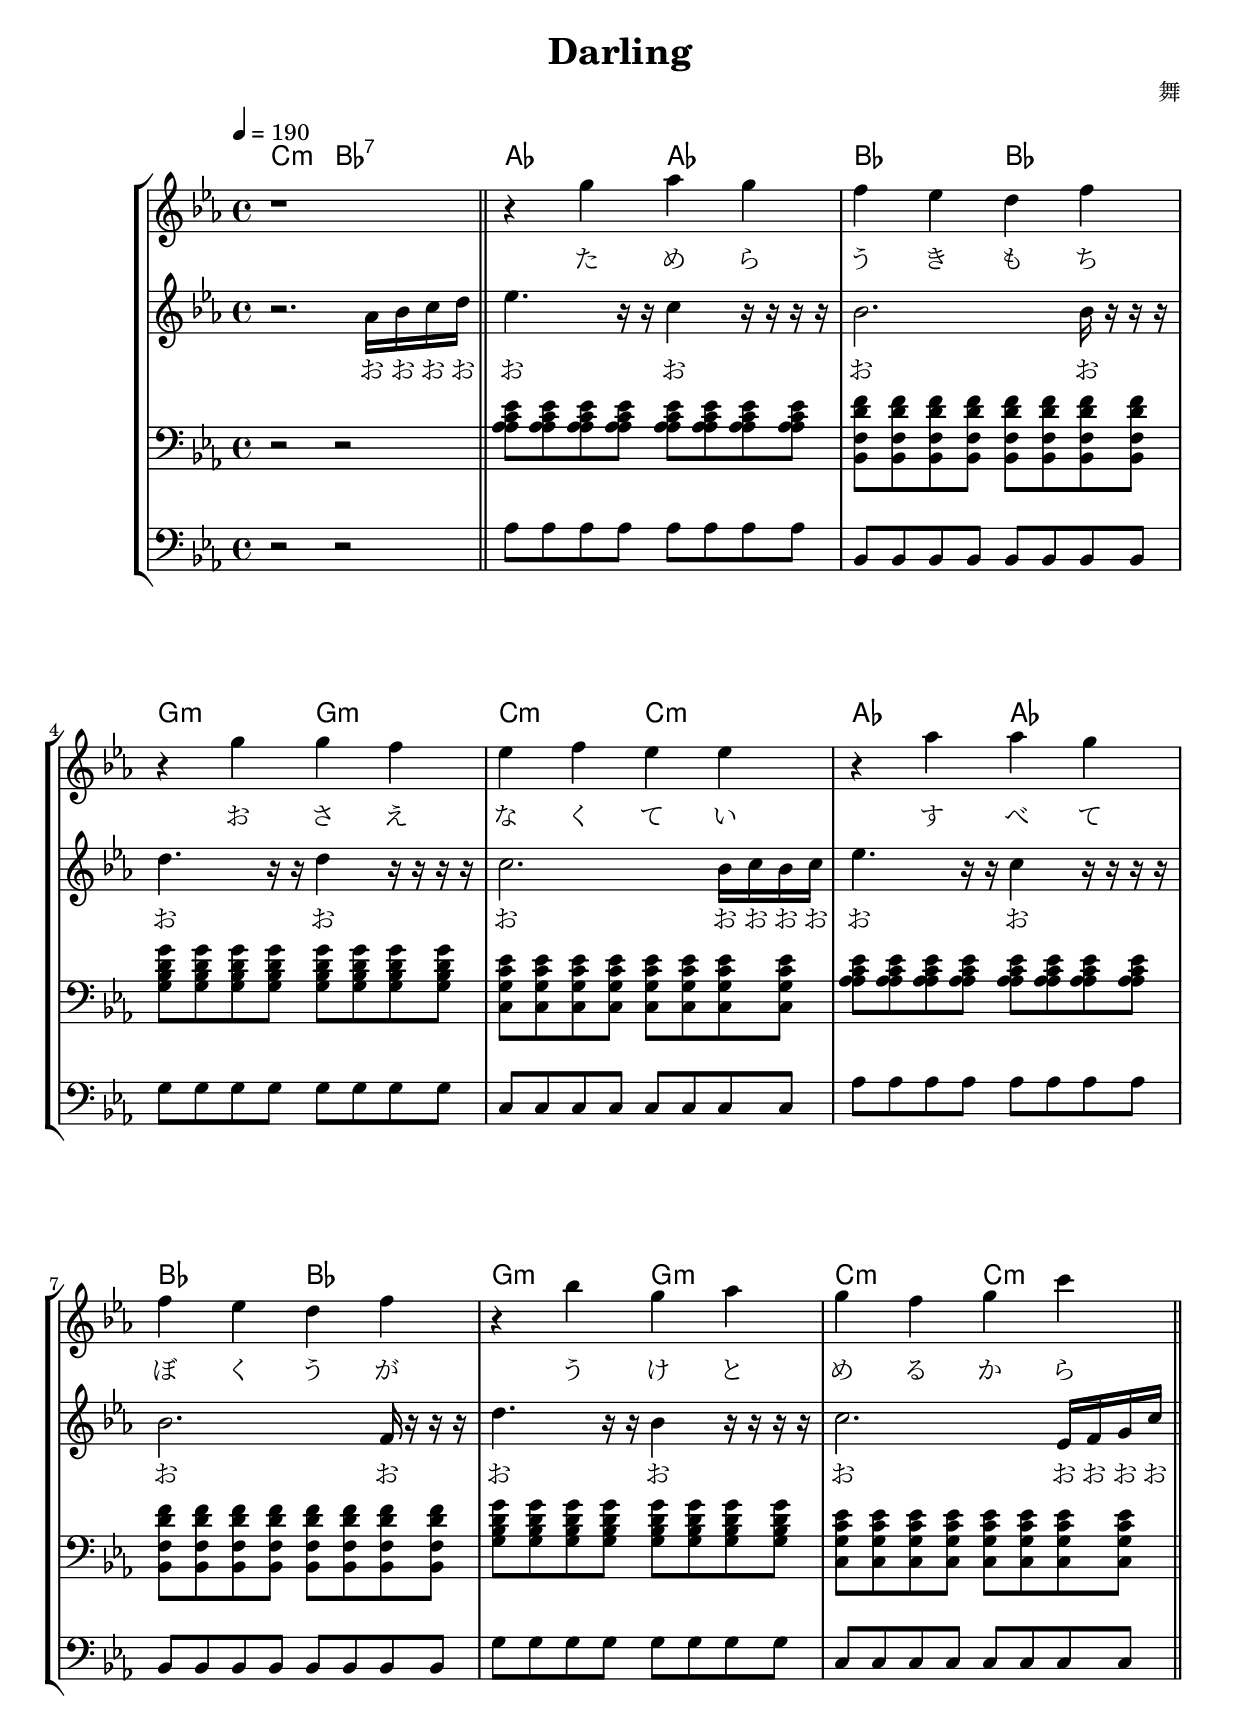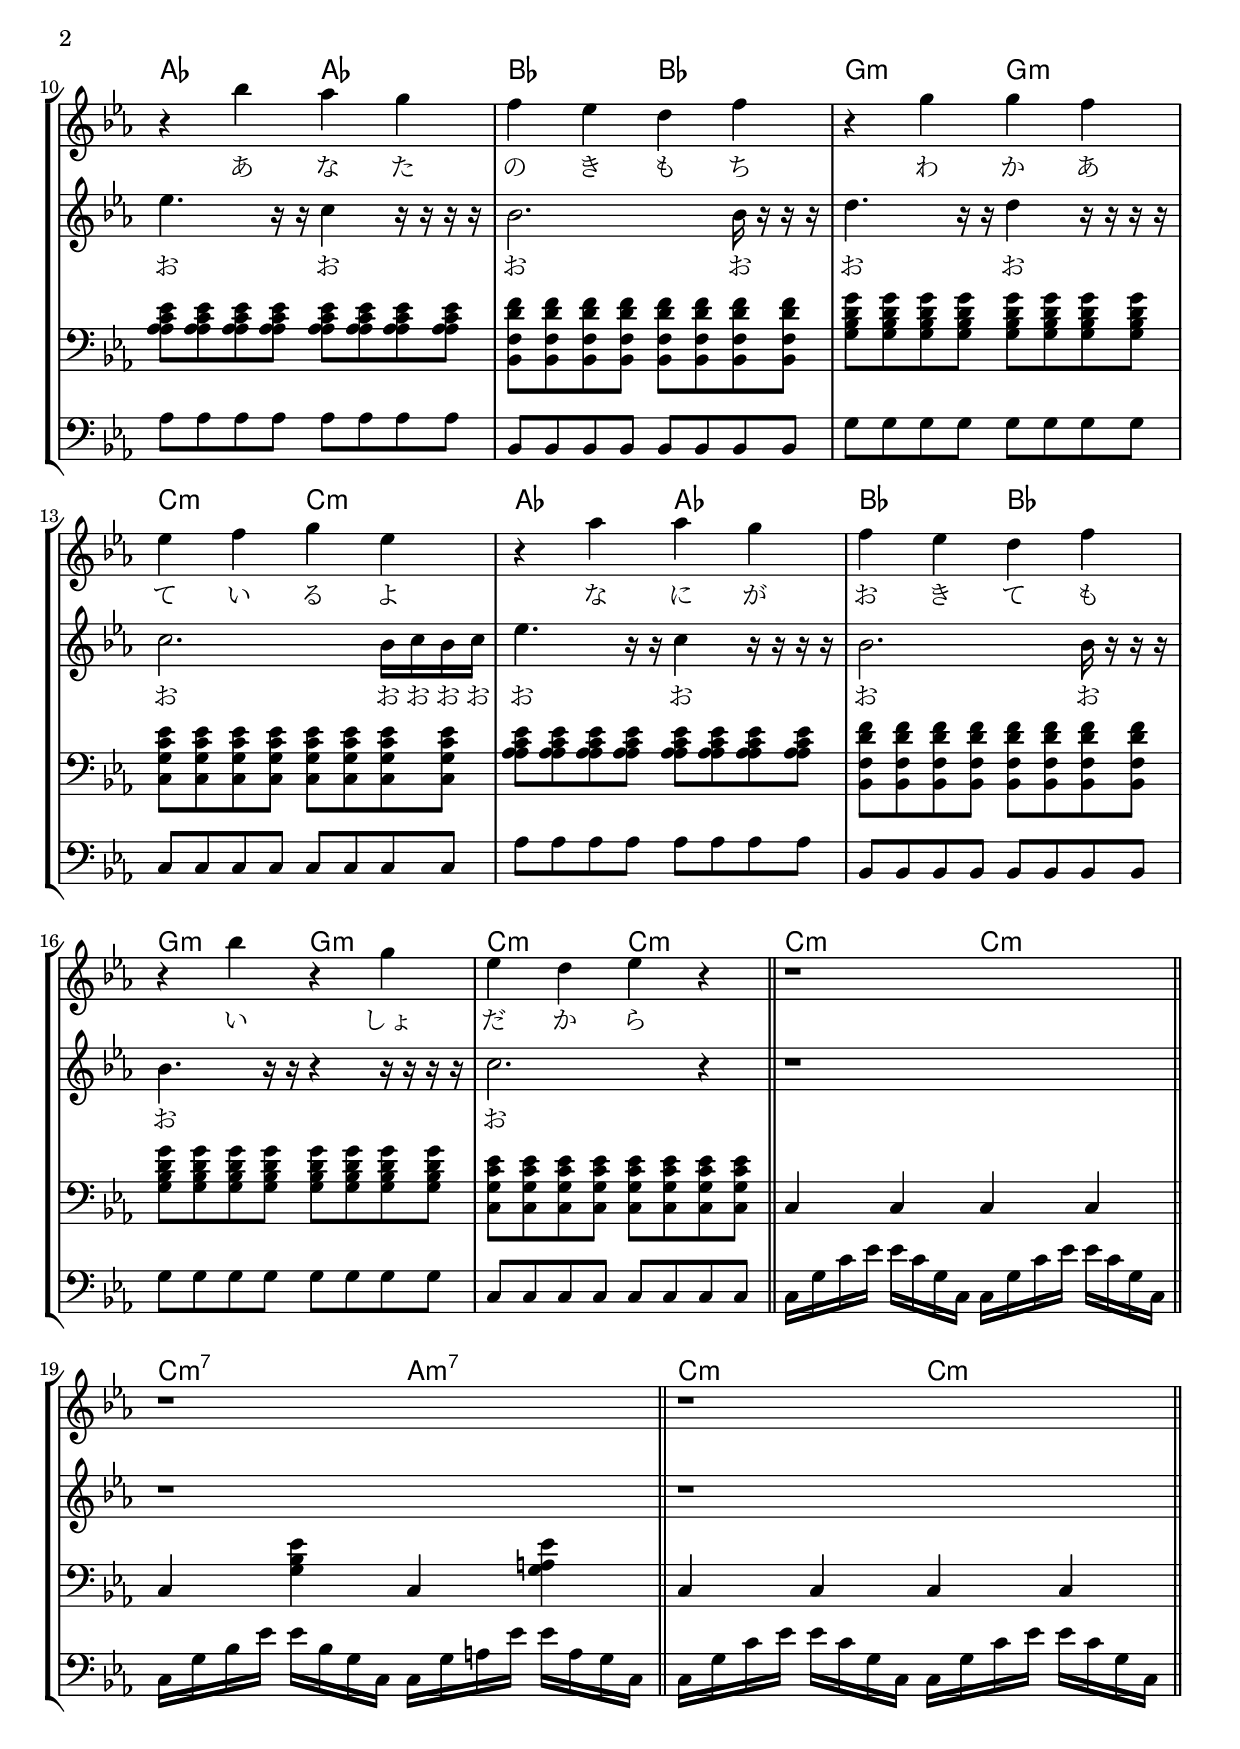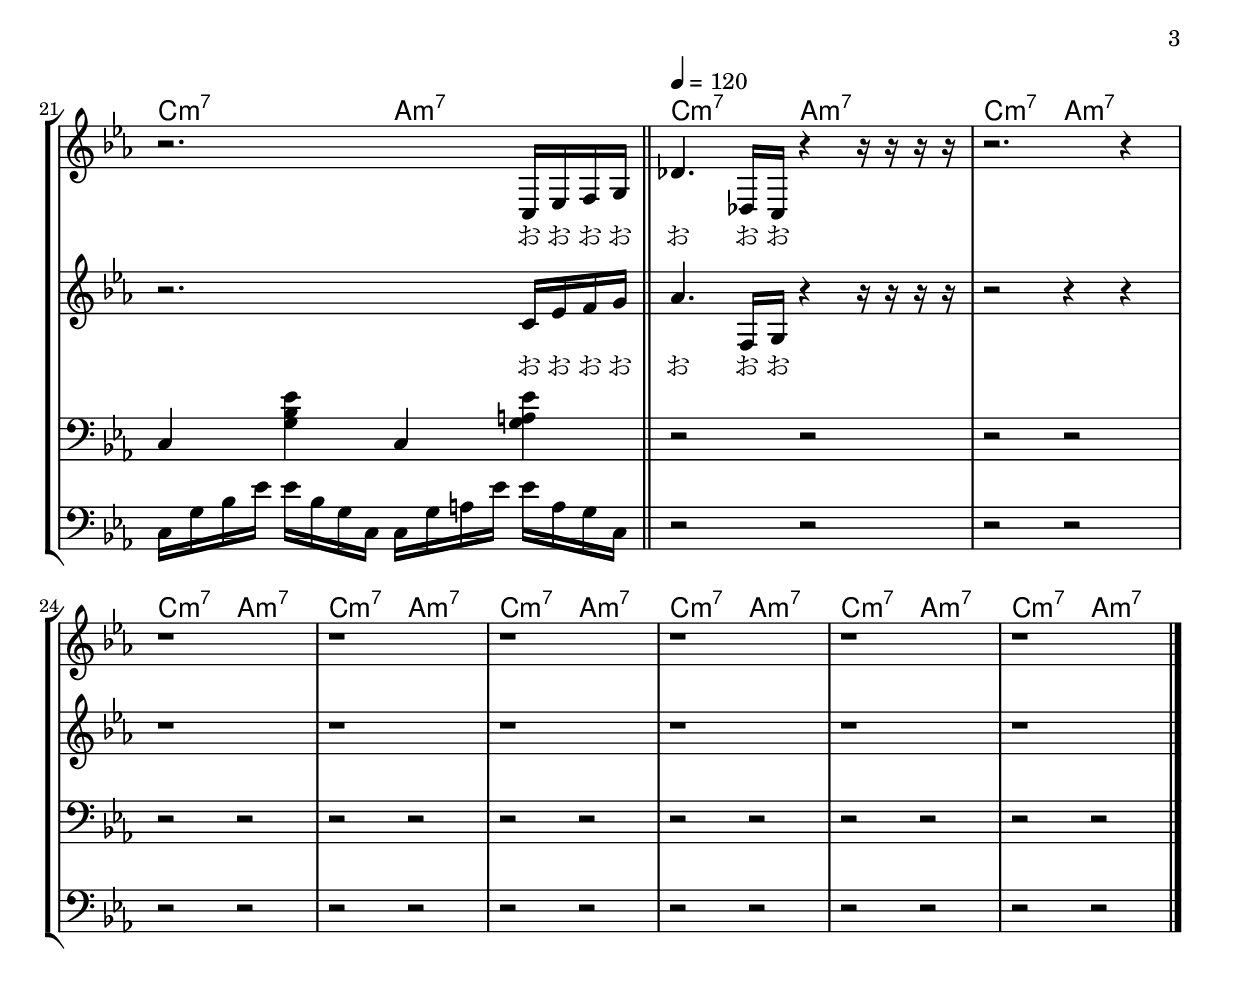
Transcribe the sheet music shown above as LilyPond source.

\version "2.12.1"

\header {
	title = \markup {Darling}
	composer = \markup \center-column {舞}
}

harmony = \chordmode {
	c2:m bes:7 

	as as bes bes g:m g:m c:m c:m as as bes bes g:m g:m c:m c:m 

	as as bes bes g:m g:m c:m c:m as as bes bes g:m g:m c:m c:m 

	c:m c:m 

	c:min7 a:m7 

	c:m c:m 

	c:min7 a:m7 

	c:min7 a:m7 c:min7 a:m7 c:min7 a:m7 c:min7 a:m7 c:min7 a:m7 c:min7 a:m7 c:min7 a:m7 c:min7 a:m7 
}

melody = {
	\key es \major
	\tempo 4 = 190
	r1   
	\set Staff.midiInstrument = #"mmi0.34"
	 r4  g''4  as''4  g''4 
	f''4  es''4  d''4  f''4 
	r4  g''4  g''4  f''4 
	es''4  f''4  es''4  es''4 
	r4  as''4  as''4  g''4 
	f''4  es''4  d''4  f''4 
	r4  bes''4  g''4  as''4 
	g''4  f''4  g''4  c'''4
	\set Staff.midiInstrument = #"mmi0.34"
	 r4  bes''4  as''4  g''4 
	f''4  es''4  d''4  f''4 
	r4  g''4  g''4  f''4 
	es''4  f''4  g''4  es''4 
	r4  as''4  as''4  g''4 
	f''4  es''4  d''4  f''4 
	r4  bes''4  r4  g''4 
	es''4  d''4  es''4  r4
	r1   
	r1   
	r1   
	r2. 
	\set Staff.midiInstrument = #"Lead 8 (bass+lead)"
	c16  es16  f16  g16 
		\tempo 4 = 120
des'4.  des16  c16  r4  r16  r16  r16  r16 
	r2.  	r4 r1 r1 r1 r1 r1 r1 	\bar "|."
}

words = \lyricmode {
	
	た  め  ら  う  き  も  ち  お  さ  え  な  く  て  い  す  べ  て  ぼ  く  う  が  う  け  と  め  る  か  ら  
	あ  な  た  の  き  も  ち  わ  か  あ  て  い  る  よ  な  に  が  お  き  て  も  い  しょ  だ  か  ら  
	
	
	
	
	お  お  お  お  お  お  お  
}

secondmelody = {
	\key es \major
	\tempo 4 = 190
	r2. 
	\set Staff.midiInstrument = #"Pad 1 (new age)"
	as'16  bes'16  c''16  d''16 
	es''4.  r16  r16  c''4  r16  r16  r16  r16 
	bes'2.  bes'16  r16  r16  r16 
	d''4.  r16  r16  d''4  r16  r16  r16  r16 
	c''2.  bes'16  c''16  bes'16  c''16 
	es''4.  r16  r16  c''4  r16  r16  r16  r16 
	bes'2.  f'16  r16  r16  r16 
	d''4.  r16  r16  bes'4  r16  r16  r16  r16 
	c''2.  	\set Staff.midiInstrument = #"Pad 1 (new age)"
	es'16  f'16  g'16  c''16 
	es''4.  r16  r16  c''4  r16  r16  r16  r16 
	bes'2.  bes'16  r16  r16  r16 
	d''4.  r16  r16  d''4  r16  r16  r16  r16 
	c''2.  bes'16  c''16  bes'16  c''16 
	es''4.  r16  r16  c''4  r16  r16  r16  r16 
	bes'2.  bes'16  r16  r16  r16 
	bes'4.  r16  r16  r4  r16  r16  r16  r16 
	c''2.  	r4 	r1   
	r1   
	r1   
	r2. 
	\set Staff.midiInstrument = #"FX 8 (sci-fi)"
	c'16  es'16  f'16  g'16 
		\tempo 4 = 120
as'4.  f16  g16  r4  r16  r16  r16  r16 
	r2  r4  	r4 r1 r1 r1 r1 r1 r1 	\bar "|."
}

secondwords = \lyricmode {
	
	お  お  お  お  お  お  お  お  お  お  お  お  お  お  お  お  お  お  お  お  お  お  
	お  お  お  お  お  お  お  お  お  お  お  お  お  お  お  お  お  お  お  お  お  
	
	
	
	
	お  お  お  お  お  お  お  
}

tempochange = {
	\tempo 4 = 190
	r1 \bar "||"
	\tempo 4 = 190
	r1 | r1 | r1 | r1 | r1 | r1 | r1 | r1 \bar "||"
	\tempo 4 = 190
	r1 | r1 | r1 | r1 | r1 | r1 | r1 | r1 \bar "||"
	\tempo 4 = 190
	r1 \bar "||"
	\tempo 4 = 190
	r1 \bar "||"
	\tempo 4 = 190
	r1 \bar "||"
	\tempo 4 = 190
	r1 \bar "||"
	\tempo 4 = 120
	r1 | r1 | r1 | r1 | r1 | r1 | r1 | r1 \bar "|."
}

mainacc = {
	\clef bass
	\set Staff.midiInstrument = #"FX 6 (goblins)"
	\key es \major
	\tempo 4 = 190
	r2
	r2
	\bar "||"

	\set Staff.midiInstrument = #"Lead 8 (bass+lead)"
	<as as c' es'>8 <as as c' es'>8 <as as c' es'>8 <as as c' es'>8
	<as as c' es'>8 <as as c' es'>8 <as as c' es'>8 <as as c' es'>8
	<bes, f d' f'>8 <bes, f d' f'>8 <bes, f d' f'>8 <bes, f d' f'>8
	<bes, f d' f'>8 <bes, f d' f'>8 <bes, f d' f'>8 <bes, f d' f'>8
	<g bes d' g'>8 <g bes d' g'>8 <g bes d' g'>8 <g bes d' g'>8
	<g bes d' g'>8 <g bes d' g'>8 <g bes d' g'>8 <g bes d' g'>8
	<c g c' es'>8 <c g c' es'>8 <c g c' es'>8 <c g c' es'>8
	<c g c' es'>8 <c g c' es'>8 <c g c' es'>8 <c g c' es'>8
	<as as c' es'>8 <as as c' es'>8 <as as c' es'>8 <as as c' es'>8
	<as as c' es'>8 <as as c' es'>8 <as as c' es'>8 <as as c' es'>8
	<bes, f d' f'>8 <bes, f d' f'>8 <bes, f d' f'>8 <bes, f d' f'>8
	<bes, f d' f'>8 <bes, f d' f'>8 <bes, f d' f'>8 <bes, f d' f'>8
	<g bes d' g'>8 <g bes d' g'>8 <g bes d' g'>8 <g bes d' g'>8
	<g bes d' g'>8 <g bes d' g'>8 <g bes d' g'>8 <g bes d' g'>8
	<c g c' es'>8 <c g c' es'>8 <c g c' es'>8 <c g c' es'>8
	<c g c' es'>8 <c g c' es'>8 <c g c' es'>8 <c g c' es'>8
	\bar "||"

	\set Staff.midiInstrument = #"Lead 8 (bass+lead)"
	<as as c' es'>8 <as as c' es'>8 <as as c' es'>8 <as as c' es'>8
	<as as c' es'>8 <as as c' es'>8 <as as c' es'>8 <as as c' es'>8
	<bes, f d' f'>8 <bes, f d' f'>8 <bes, f d' f'>8 <bes, f d' f'>8
	<bes, f d' f'>8 <bes, f d' f'>8 <bes, f d' f'>8 <bes, f d' f'>8
	<g bes d' g'>8 <g bes d' g'>8 <g bes d' g'>8 <g bes d' g'>8
	<g bes d' g'>8 <g bes d' g'>8 <g bes d' g'>8 <g bes d' g'>8
	<c g c' es'>8 <c g c' es'>8 <c g c' es'>8 <c g c' es'>8
	<c g c' es'>8 <c g c' es'>8 <c g c' es'>8 <c g c' es'>8
	<as as c' es'>8 <as as c' es'>8 <as as c' es'>8 <as as c' es'>8
	<as as c' es'>8 <as as c' es'>8 <as as c' es'>8 <as as c' es'>8
	<bes, f d' f'>8 <bes, f d' f'>8 <bes, f d' f'>8 <bes, f d' f'>8
	<bes, f d' f'>8 <bes, f d' f'>8 <bes, f d' f'>8 <bes, f d' f'>8
	<g bes d' g'>8 <g bes d' g'>8 <g bes d' g'>8 <g bes d' g'>8
	<g bes d' g'>8 <g bes d' g'>8 <g bes d' g'>8 <g bes d' g'>8
	<c g c' es'>8 <c g c' es'>8 <c g c' es'>8 <c g c' es'>8
	<c g c' es'>8 <c g c' es'>8 <c g c' es'>8 <c g c' es'>8
	\bar "||"

	\set Staff.midiInstrument = #"Lead 8 (bass+lead)"
	c4 c4
	c4 c4
	\bar "||"

	\set Staff.midiInstrument = #"FX 2 (soundtrack)"
	c4 <g bes es'>4
	c4 <g a es'>4
	\bar "||"

	\set Staff.midiInstrument = #"Lead 8 (bass+lead)"
	c4 c4
	c4 c4
	\bar "||"

	\set Staff.midiInstrument = #"FX 2 (soundtrack)"
	c4 <g bes es'>4
	c4 <g a es'>4
	\bar "||"

	\set Staff.midiInstrument = #"Pad 1 (new age)"
	\tempo 4 = 120
	r2
	r2
	r2
	r2
	r2
	r2
	r2
	r2
	r2
	r2
	r2
	r2
	r2
	r2
	r2
	r2
	\bar "|."
}

subacc = {
	\clef bass
	\set Staff.midiInstrument = #"English Horn"
	\key es \major
	\tempo 4 = 190
	r2
	r2
	\bar "||"

	\set Staff.midiInstrument = #"Pizzicato Strings"
	as8 as8 as8 as8
	as8 as8 as8 as8
	bes,8 bes,8 bes,8 bes,8
	bes,8 bes,8 bes,8 bes,8
	g8 g8 g8 g8
	g8 g8 g8 g8
	c8 c8 c8 c8
	c8 c8 c8 c8
	as8 as8 as8 as8
	as8 as8 as8 as8
	bes,8 bes,8 bes,8 bes,8
	bes,8 bes,8 bes,8 bes,8
	g8 g8 g8 g8
	g8 g8 g8 g8
	c8 c8 c8 c8
	c8 c8 c8 c8
	\bar "||"

	\set Staff.midiInstrument = #"Pizzicato Strings"
	as8 as8 as8 as8
	as8 as8 as8 as8
	bes,8 bes,8 bes,8 bes,8
	bes,8 bes,8 bes,8 bes,8
	g8 g8 g8 g8
	g8 g8 g8 g8
	c8 c8 c8 c8
	c8 c8 c8 c8
	as8 as8 as8 as8
	as8 as8 as8 as8
	bes,8 bes,8 bes,8 bes,8
	bes,8 bes,8 bes,8 bes,8
	g8 g8 g8 g8
	g8 g8 g8 g8
	c8 c8 c8 c8
	c8 c8 c8 c8
	\bar "||"

	\set Staff.midiInstrument = #"Brass Section"
	c16 g c' es' es' c' g c
	c16 g c' es' es' c' g c
	\bar "||"

	\set Staff.midiInstrument = #"Lead 8 (bass+lead)"
	c16 g bes es' es' bes g c
	c16 g a es' es' a g c
	\bar "||"

	\set Staff.midiInstrument = #"Brass Section"
	c16 g c' es' es' c' g c
	c16 g c' es' es' c' g c
	\bar "||"

	\set Staff.midiInstrument = #"Lead 8 (bass+lead)"
	c16 g bes es' es' bes g c
	c16 g a es' es' a g c
	\bar "||"

	\set Staff.midiInstrument = #"Brass Section"
	\tempo 4 = 120
	r2
	r2
	r2
	r2
	r2
	r2
	r2
	r2
	r2
	r2
	r2
	r2
	r2
	r2
	r2
	r2
	\bar "|."
}

percA = {
	\drummode {
	hh4 hh4 hh2  \bar "||"
	r8 cymr8 cymr8 cymr8 cymr8 cymr8 cymr8 cymr8  |cymr8 cymr8 cymr8 cymr8 cymr8 cymr8 cymr8 cymr8  |cymr8 cymr8 cymr8 cymr8 cymr8 cymr8 cymr8 cymr8  |cymr8 cymr8 cymr8 cymr8 cymr8 cymr8 cymr8 cymr8  |r8 cymr8 cymr8 cymr8 cymr8 cymr8 cymr8 cymr8  |cymr8 cymr8 cymr8 cymr8 cymr8 cymr8 cymr8 cymr8  |cymr8 cymr8 cymr8 cymr8 cymr8 cymr8 cymr8 cymr8  |cymr8 cymr8 cymr4 cymr8 cymr4.  \bar "||"
	r4 hh4 hh4 hh4  |hh4 hh4 hh4 hh4  |hh4 hh4 hh4 hh4  |hh4 hh4 hh4 hh4  |r4 hh4 hh4 hh4  |hh4 hh4 hh4 hh4  |hh4 hh4 hh4 hh4  |r1  \bar "||"
	cymr8 cymr16 cymr16 cymr8 cymr16 cymr16 cymr8 cymr16 cymr16 cymr8 cymr8  \bar "||"
	r8 sn8 sn4 sn8 sn8 sn16 sn8 sn16  \bar "||"
	cymr8 cymr16 cymr16 cymr8 cymr16 cymr16 cymr8 cymr16 cymr16 cymr8 cymr8  \bar "||"
	r8 sn8 sn4 sn8 sn8 sn16 sn8 sn16  \bar "||"
	r1 |r1 |r1 |r1 |r1 |r1 |r1 |r1 \bar "|."
	}
}

percB = {
	\drummode {
	r4 sn4 r16 sn16 sn16 sn16 sn16 sn16 sn16 sn16  \bar "||"
	r4 sn8 sn4. sn4  |r4 sn8 sn4. sn4  |r4 sn8 sn4. sn4  |r4 sn8 sn4. sn4  |r4 sn8 sn4. sn4  |r4 sn8 sn4. sn4  |r4 sn8 sn4. sn4  |r8 sn8 sn4 sn8 sn8 sn16 sn16 sn16 sn16  \bar "||"
	r4 sn8 sn4. sn4  |r4 sn8 sn4. sn4  |r4 sn8 sn4. sn4  |r4 sn8 sn4. sn4  |r4 sn8 sn4. sn4  |r4 sn8 sn4. sn4  |r4 sn8 sn4. sn4  |sn16 sn16 sn16 sn16 sn16 sn16 sn16 sn16 sn16 sn16 sn16 sn16 sn16 sn16 sn16 sn16  \bar "||"
	r4 sn2 sn8 sn16 sn16  \bar "||"
	r1  \bar "||"
	r4 sn2 sn8 sn16 sn16  \bar "||"
	r1  \bar "||"
	r1 |r1 |r1 |r1 |r1 |r1 |r1 |r1 \bar "|."
	}
}

percC = {
	\drummode {
	bd8 bd8 bd8 bd8 bd8 bd8 bd8 bd8  \bar "||"
	bd4 bd4 bd4 bd4  |bd4 bd4 bd8 bd8 bd4  |bd4 bd4 bd4 bd4  |bd4 bd4 bd8 bd8 bd4  |bd4 bd4 bd4 bd4  |bd4 bd4 bd8 bd8 bd4  |bd4 bd4 bd4 bd4  |bd4. bd8 bd4 bd8 bd8  \bar "||"
	bd4 bd4 bd4 bd4  |bd4 bd4 bd4 bd8 bd8  |bd4 bd4 bd4 bd4  |bd4 bd4 bd4 bd8 bd8  |bd4 bd4 bd4 bd4  |bd4 bd4 bd4 bd8 bd8  |bd4 bd4 bd4 bd4  |bd4 bd4 bd8 bd8 bd8 bd8  \bar "||"
	bd8. bd16 bd8. bd16 bd8. bd16 bd8. bd16  \bar "||"
	toml8 toml8 toml8 toml8 toml8 toml8 toml8 toml8  \bar "||"
	bd8. bd16 bd8. bd16 bd8. bd16 bd8. bd16  \bar "||"
	toml8 toml8 toml8 toml8 toml8 toml8 toml8 toml8  \bar "||"
	r1 |r1 |r1 |r1 |r1 |r1 |r1 |r1 \bar "|."
	}
}

percD = {
	\drummode {
	r8 hho4 hho2 r8  \bar "||"
	cymc1  |r1 |r1 |r1 |cymc1  |r1 |r1 |r1 \bar "||"
	r8 hhp4 hhp4 hhp4 hhp8  |r8 hhp4 hhp4 hhp4 hhp8  |r8 hhp4 hhp4 hhp4 hhp8  |r8 hhp4 hhp4 hhp4 hhp8  |r8 hhp4 hhp4 hhp4 hhp8  |r8 hhp4 hhp4 hhp4 hhp8  |r8 hhp4 hhp4 hhp4 hhp8  |r8 hhp4 hhp4 hhp4 hhp8  \bar "||"
	r4. tommh2 r8  \bar "||"
	r4. r16 tomfh2 r16  \bar "||"
	r4. tommh2 r8  \bar "||"
	r4. r16 tomfh2 r16  \bar "||"
	r1 |r1 |r1 |r1 |r1 |r1 |r1 |r1 \bar "|."
	}
}

percE = {
	\drummode {
	cymc4 cymc4 cymc4 cymc4  \bar "||"
	r1 |r1 |r1 |r1 |r1 |r1 |r1 |r4 r16 hhp8 hhp2 r16  \bar "||"
	cymc1  |r1 |r1 |r1 |cymc1  |r1 |r1 |r1 \bar "||"
	r2 r16 toml4. r16  \bar "||"
	bd4. bd8 bd4 r16 bd8.  \bar "||"
	r2 r16 toml4. r16  \bar "||"
	bd4. bd8 bd4 r16 bd8.  \bar "||"
	r1 |r1 |r1 |r1 |r1 |r1 |r1 |r1 \bar "|."
	}
}

percF = {
	\drummode {
	r8 tommh2 tommh8. tommh16 tommh8  \bar "||"
	r1 |r1 |r1 |r1 |r1 |r1 |r1 |r4. hh2 r8  \bar "||"
	r1 | r1 | r1 | r1 | r1 | r1 | r1 | r1 \bar "||"
	cymc1  \bar "||"
	cymc1  \bar "||"
	cymc1  \bar "||"
	cymc1  \bar "||"
	r1 | r1 | r1 | r1 | r1 | r1 | r1 | r1 \bar "|."
	}
}

percG = {
	\drummode {
	r4. toml16 toml2 toml16  \bar "||"
	r1 | r1 | r1 | r1 | r1 | r1 | r1 | r1 \bar "||"
	r1 | r1 | r1 | r1 | r1 | r1 | r1 | r1 \bar "||"
	r1 \bar "||"
	r1 \bar "||"
	r1 \bar "||"
	r1 \bar "||"
	r1 | r1 | r1 | r1 | r1 | r1 | r1 | r1 \bar "|."
	}
}

\score {
	<<
		\new StaffGroup <<
			\new ChordNames {\harmony}
			\new Voice = "melody" {\melody}
			\new Lyrics \lyricsto "melody" \words
			\new Voice = "secondmelody" {\secondmelody}
			\new Lyrics \lyricsto "secondmelody" \secondwords
			\new Staff = "mainacc" {\mainacc}
			\new Staff = "subacc" {\subacc}
		>>
	>>
	\layout { }
}
